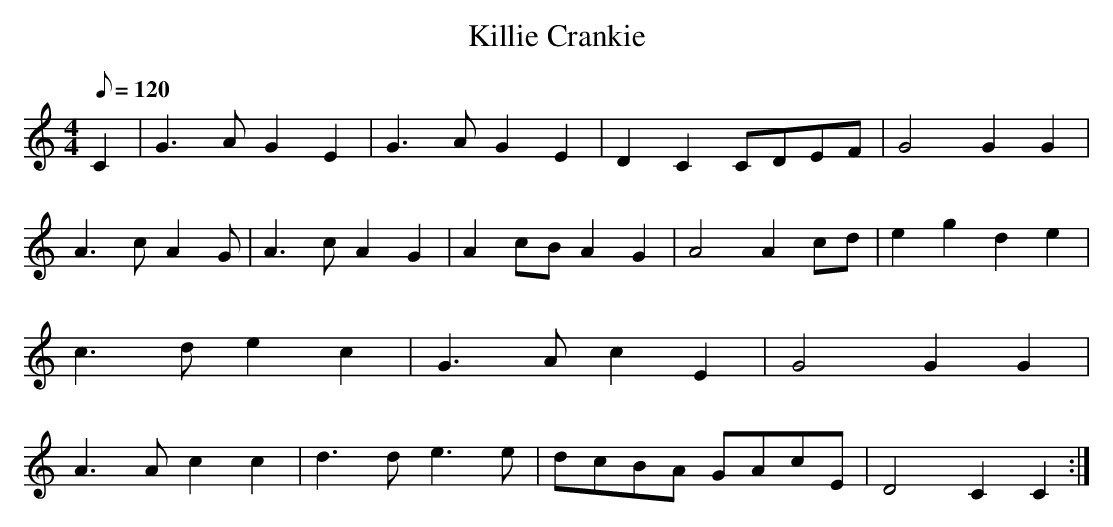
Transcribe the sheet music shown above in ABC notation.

X:1
T:Killie Crankie
M:4/4
L:1/8
Q:120
K:C
C2| G3 A G2 E2| G3 A G2 E2 |D2 C2 CDEF | G4 G2 G2| A3 c A2 G| A3 c A2 G2 | A2 cB A2 G2| A4 A2 cd| e2 g2 d2 e2 |c3 d e2 c2| G3 A c2 E2| G4 G2 G2| A3 A c2 c2 | d3 d e3 e|dcBA GAcE |D4 C2 C2:|
